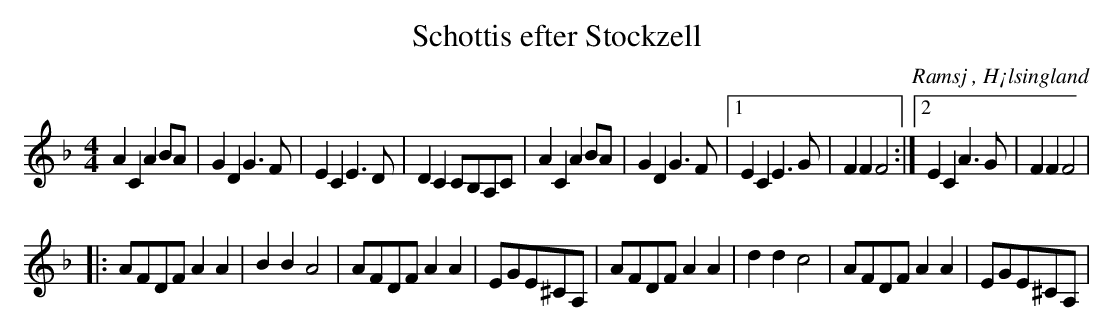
X:1
T: Schottis efter Stockzell
O: Ramsj , H¡lsingland
M: 4/4
L: 1/8
K: F
A2 C2 A2 BA|G2 D2 G2>F2|E2 C2 E2>D2|D2 C2 CB,A,C|A2 C2 A2 BA|G2 D2 G2>F2|1 E2 C2 E2>G2|F2 F2 F4:|2 E2 C2 A2>G2|F2 F2 F4|
|:AFDF A2 A2| B2 B2 A4|AFDF A2 A2|EGE^CA,|AFDF A2 A2| d2 d2 c4|AFDF A2 A2|EGE^CA,|
